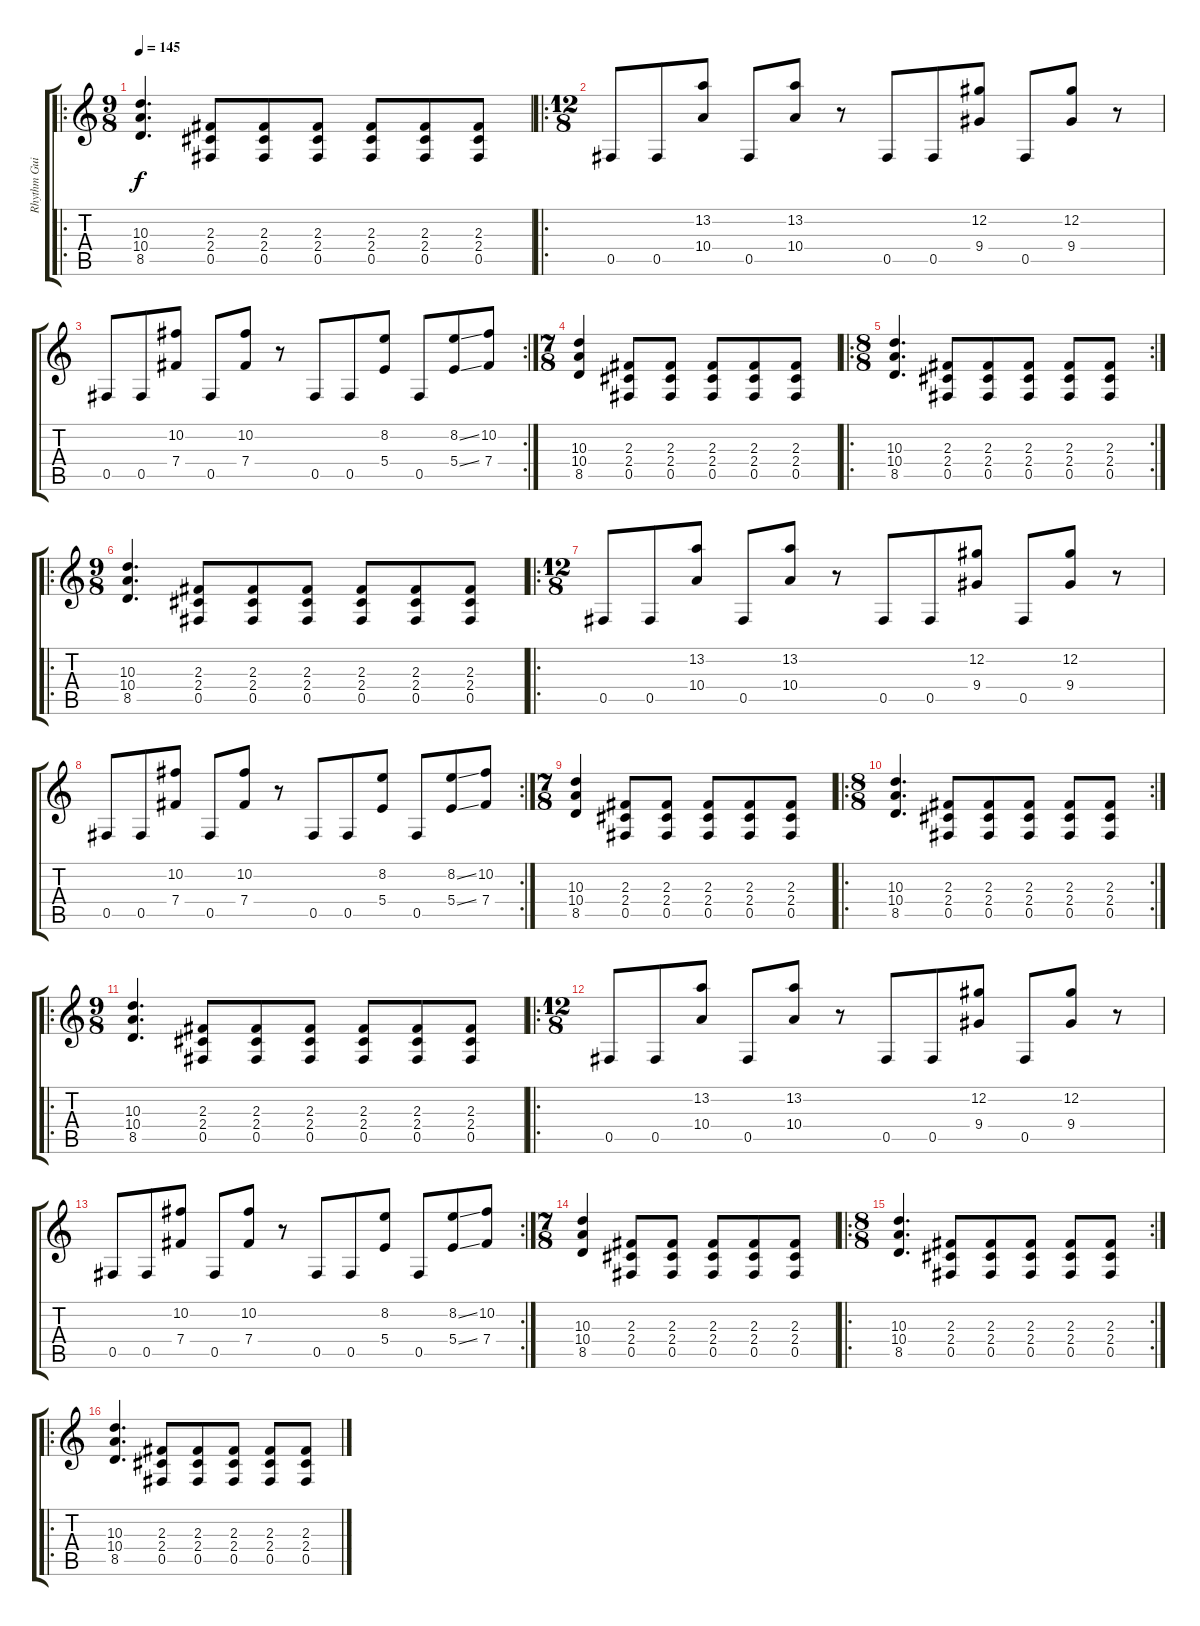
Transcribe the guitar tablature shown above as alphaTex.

\track ("Rhythm Guitar 2" "Rhythm Gui") {instrument distortionguitar}
\staff {score tabs}
\tuning (Db4 Ab3 E3 B2 Gb2 B1) {hide}
\ro
\ts (9 8)
\tempo 145
\clef g2
\ks c
(10.3 10.4 8.5).4{d dy f} (2.3 2.4 0.5).8 (2.3 2.4 0.5).8 (2.3 2.4 0.5).8 (2.3 2.4 0.5).8 (2.3 2.4 0.5).8 (2.3 2.4 0.5).8 |
\ro
\ts (12 8)
0.5.8 0.5.8 (13.2 10.4).8 0.5.8 (13.2 10.4).8 r.8 0.5.8 0.5.8 (12.2 9.4).8 0.5.8 (12.2 9.4).8 r.8 |
\rc 2
0.5.8 0.5.8 (10.2 7.4).8 0.5.8 (10.2 7.4).8 r.8 0.5.8 0.5.8 (8.2 5.4).8 0.5.8 (8.2{ss} 5.4{ss}).8 (10.2 7.4).8 |
\ts (7 8)
(10.3 10.4 8.5).4 (2.3 2.4 0.5).8 (2.3 2.4 0.5).8 (2.3 2.4 0.5).8 (2.3 2.4 0.5).8 (2.3 2.4 0.5).8 |
\ro
\rc 2
\ts (8 8)
(10.3 10.4 8.5).4{d} (2.3 2.4 0.5).8 (2.3 2.4 0.5).8 (2.3 2.4 0.5).8 (2.3 2.4 0.5).8 (2.3 2.4 0.5).8 |
\ro
\ts (9 8)
(10.3 10.4 8.5).4{d} (2.3 2.4 0.5).8 (2.3 2.4 0.5).8 (2.3 2.4 0.5).8 (2.3 2.4 0.5).8 (2.3 2.4 0.5).8 (2.3 2.4 0.5).8 |
\ro
\ts (12 8)
0.5.8 0.5.8 (13.2 10.4).8 0.5.8 (13.2 10.4).8 r.8 0.5.8 0.5.8 (12.2 9.4).8 0.5.8 (12.2 9.4).8 r.8 |
\rc 2
0.5.8 0.5.8 (10.2 7.4).8 0.5.8 (10.2 7.4).8 r.8 0.5.8 0.5.8 (8.2 5.4).8 0.5.8 (8.2{ss} 5.4{ss}).8 (10.2 7.4).8 |
\ts (7 8)
(10.3 10.4 8.5).4 (2.3 2.4 0.5).8 (2.3 2.4 0.5).8 (2.3 2.4 0.5).8 (2.3 2.4 0.5).8 (2.3 2.4 0.5).8 |
\ro
\rc 2
\ts (8 8)
(10.3 10.4 8.5).4{d} (2.3 2.4 0.5).8 (2.3 2.4 0.5).8 (2.3 2.4 0.5).8 (2.3 2.4 0.5).8 (2.3 2.4 0.5).8 |
\ro
\ts (9 8)
(10.3 10.4 8.5).4{d} (2.3 2.4 0.5).8 (2.3 2.4 0.5).8 (2.3 2.4 0.5).8 (2.3 2.4 0.5).8 (2.3 2.4 0.5).8 (2.3 2.4 0.5).8 |
\ro
\ts (12 8)
0.5.8 0.5.8 (13.2 10.4).8 0.5.8 (13.2 10.4).8 r.8 0.5.8 0.5.8 (12.2 9.4).8 0.5.8 (12.2 9.4).8 r.8 |
\rc 2
0.5.8 0.5.8 (10.2 7.4).8 0.5.8 (10.2 7.4).8 r.8 0.5.8 0.5.8 (8.2 5.4).8 0.5.8 (8.2{ss} 5.4{ss}).8 (10.2 7.4).8 |
\ts (7 8)
(10.3 10.4 8.5).4 (2.3 2.4 0.5).8 (2.3 2.4 0.5).8 (2.3 2.4 0.5).8 (2.3 2.4 0.5).8 (2.3 2.4 0.5).8 |
\ro
\rc 2
\ts (8 8)
(10.3 10.4 8.5).4{d} (2.3 2.4 0.5).8 (2.3 2.4 0.5).8 (2.3 2.4 0.5).8 (2.3 2.4 0.5).8 (2.3 2.4 0.5).8 |
\ro
(10.3 10.4 8.5).4{d} (2.3 2.4 0.5).8 (2.3 2.4 0.5).8 (2.3 2.4 0.5).8 (2.3 2.4 0.5).8 (2.3 2.4 0.5).8
